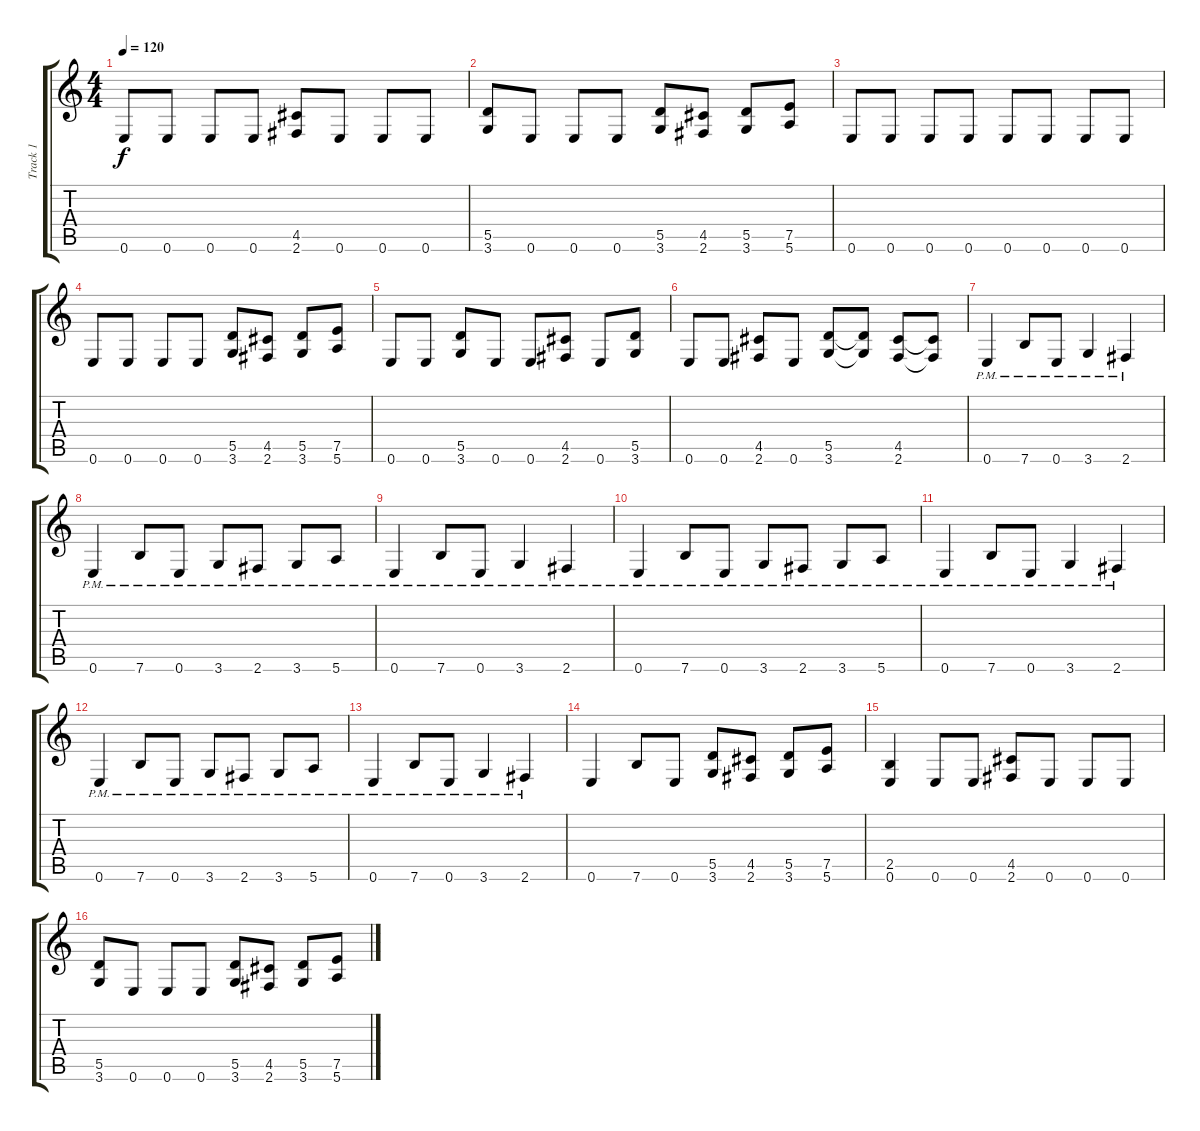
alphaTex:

\track ("Track 1" "Track 1") {instrument distortionguitar}
\staff {score tabs}
\tuning (E4 B3 G3 D3 A2 E2) {hide}
\ts (4 4)
\tempo 120
\clef g2
\ks c
0.6.8{dy f} 0.6.8 0.6.8 0.6.8 (4.5 2.6).8 0.6.8 0.6.8 0.6.8 |
(5.5 3.6).8 0.6.8 0.6.8 0.6.8 (5.5 3.6).8 (4.5 2.6).8 (5.5 3.6).8 (7.5 5.6).8 |
0.6.8 0.6.8 0.6.8 0.6.8 0.6.8 0.6.8 0.6.8 0.6.8 |
0.6.8 0.6.8 0.6.8 0.6.8 (5.5 3.6).8 (4.5 2.6).8 (5.5 3.6).8 (7.5 5.6).8 |
0.6.8 0.6.8 (5.5 3.6).8 0.6.8 0.6.8 (4.5 2.6).8 0.6.8 (5.5 3.6).8 |
0.6.8 0.6.8 (4.5 2.6).8 0.6.8 (5.5 3.6).8 (5.5{t} 3.6{t}).8 (4.5 2.6).8 (4.5{t} 2.6{t}).8 |
0.6{pm}.4 7.6{pm}.8 0.6{pm}.8 3.6{pm}.4 2.6{pm}.4 |
0.6{pm}.4 7.6{pm}.8 0.6{pm}.8 3.6{pm}.8 2.6{pm}.8 3.6{pm}.8 5.6{pm}.8 |
0.6{pm}.4 7.6{pm}.8 0.6{pm}.8 3.6{pm}.4 2.6{pm}.4 |
0.6{pm}.4 7.6{pm}.8 0.6{pm}.8 3.6{pm}.8 2.6{pm}.8 3.6{pm}.8 5.6{pm}.8 |
0.6{pm}.4 7.6{pm}.8 0.6{pm}.8 3.6{pm}.4 2.6{pm}.4 |
0.6{pm}.4 7.6{pm}.8 0.6{pm}.8 3.6{pm}.8 2.6{pm}.8 3.6{pm}.8 5.6{pm}.8 |
0.6{pm}.4 7.6{pm}.8 0.6{pm}.8 3.6{pm}.4 2.6{pm}.4 |
0.6.4 7.6.8 0.6.8 (5.5 3.6).8 (4.5 2.6).8 (5.5 3.6).8 (7.5 5.6).8 |
(2.5 0.6).4 0.6.8 0.6.8 (4.5 2.6).8 0.6.8 0.6.8 0.6.8 |
(5.5 3.6).8 0.6.8 0.6.8 0.6.8 (5.5 3.6).8 (4.5 2.6).8 (5.5 3.6).8 (7.5 5.6).8
